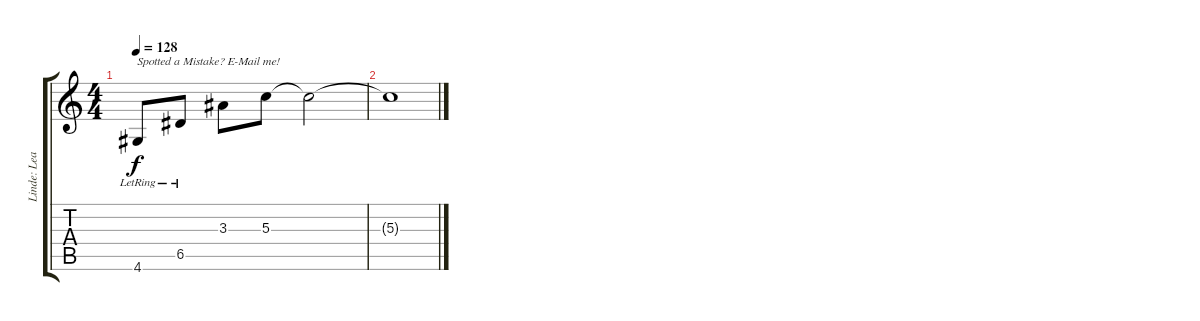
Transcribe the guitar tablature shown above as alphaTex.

\track ("Linde: Lead Guitar" "Linde: Lea") {instrument acousticguitarsteel}
\staff {score tabs}
\tuning (E4 B3 G3 D3 A2 E2) {hide}
\ts (4 4)
\tempo 128
\clef g2
\ks c
4.6{lr}.8{txt "Spotted a Mistake? E-Mail me!" dy f} 6.5{lr}.8 3.3.8 5.3.8 5.3{t}.2 |
5.3{t}.1
